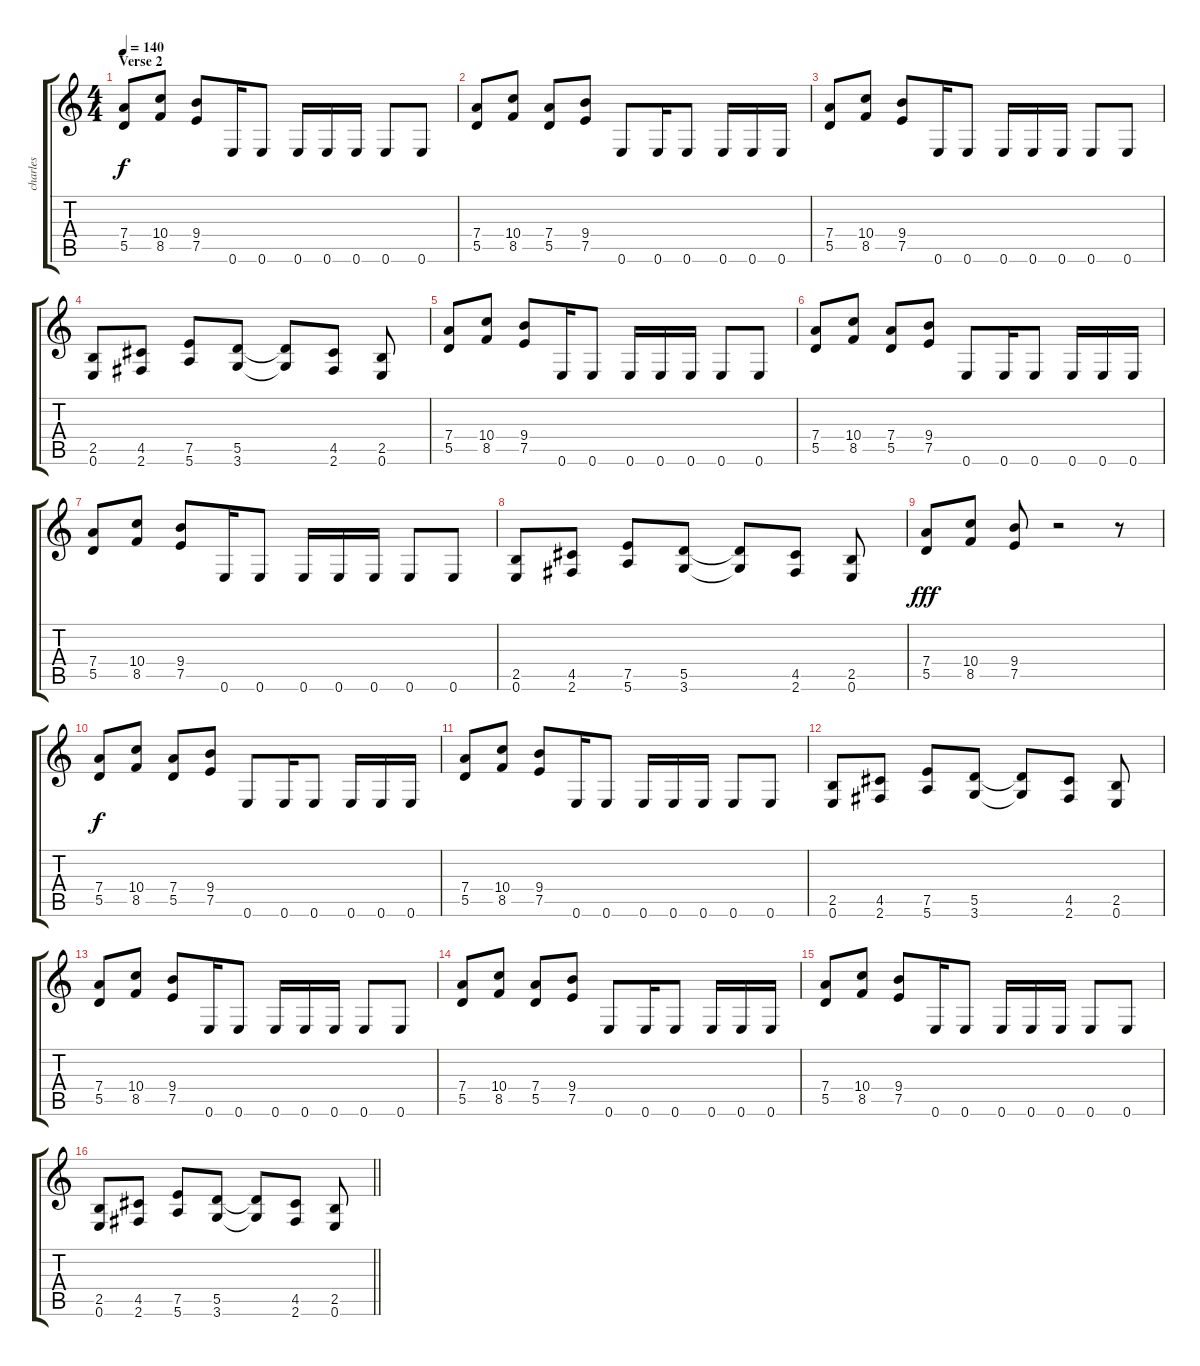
\track ("charles" "charles") {instrument distortionguitar}
\staff {score tabs}
\tuning (E4 B3 G3 D3 A2 E2) {hide}
\ts (4 4)
\section ("" "Verse 2")
\tempo 140
\clef g2
\ks c
(7.4 5.5).8{dy f} (10.4 8.5).8 (9.4 7.5).8 0.6.16 0.6.8 0.6.16 0.6.16 0.6.16 0.6.8 0.6.8 |
(7.4 5.5).8 (10.4 8.5).8 (7.4 5.5).8 (9.4 7.5).8 0.6.8 0.6.16 0.6.8 0.6.16 0.6.16 0.6.16 |
(7.4 5.5).8 (10.4 8.5).8 (9.4 7.5).8 0.6.16 0.6.8 0.6.16 0.6.16 0.6.16 0.6.8 0.6.8 |
(2.5 0.6).8 (4.5 2.6).8 (7.5 5.6).8 (5.5 3.6).8 (5.5{t} 3.6{t}).8 (4.5 2.6).8 (2.5 0.6).8 |
(7.4 5.5).8 (10.4 8.5).8 (9.4 7.5).8 0.6.16 0.6.8 0.6.16 0.6.16 0.6.16 0.6.8 0.6.8 |
(7.4 5.5).8 (10.4 8.5).8 (7.4 5.5).8 (9.4 7.5).8 0.6.8 0.6.16 0.6.8 0.6.16 0.6.16 0.6.16 |
(7.4 5.5).8 (10.4 8.5).8 (9.4 7.5).8 0.6.16 0.6.8 0.6.16 0.6.16 0.6.16 0.6.8 0.6.8 |
(2.5 0.6).8 (4.5 2.6).8 (7.5 5.6).8 (5.5 3.6).8 (5.5{t} 3.6{t}).8 (4.5 2.6).8 (2.5 0.6).8 |
(7.4 5.5).8{dy fff} (10.4 8.5).8 (9.4 7.5).8 r.2 r.8 |
(7.4 5.5).8{dy f} (10.4 8.5).8 (7.4 5.5).8 (9.4 7.5).8 0.6.8 0.6.16 0.6.8 0.6.16 0.6.16 0.6.16 |
(7.4 5.5).8 (10.4 8.5).8 (9.4 7.5).8 0.6.16 0.6.8 0.6.16 0.6.16 0.6.16 0.6.8 0.6.8 |
(2.5 0.6).8 (4.5 2.6).8 (7.5 5.6).8 (5.5 3.6).8 (5.5{t} 3.6{t}).8 (4.5 2.6).8 (2.5 0.6).8 |
(7.4 5.5).8 (10.4 8.5).8 (9.4 7.5).8 0.6.16 0.6.8 0.6.16 0.6.16 0.6.16 0.6.8 0.6.8 |
(7.4 5.5).8 (10.4 8.5).8 (7.4 5.5).8 (9.4 7.5).8 0.6.8 0.6.16 0.6.8 0.6.16 0.6.16 0.6.16 |
(7.4 5.5).8 (10.4 8.5).8 (9.4 7.5).8 0.6.16 0.6.8 0.6.16 0.6.16 0.6.16 0.6.8 0.6.8 |
\barLineRight lightlight
(2.5 0.6).8 (4.5 2.6).8 (7.5 5.6).8 (5.5 3.6).8 (5.5{t} 3.6{t}).8 (4.5 2.6).8 (2.5 0.6).8
